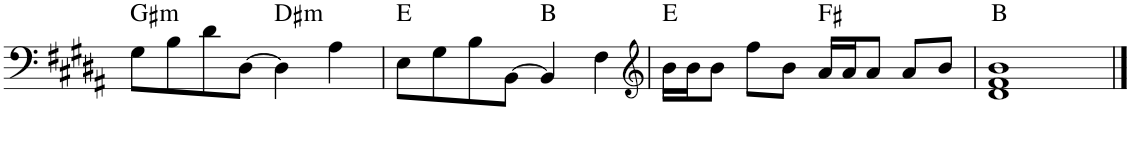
**kern	**harte
*part1	*part1
*staff1	*
*I"Piano	*
*I'Pno.	*
!!LO:PB:g=z
*clefF4	*
*k[f#c#g#d#a#]	*
*M4/4	*
=64	=64
!	!LO:H:kt=m
8G#\L	G#:min
8B\	.
8d#\	.
[8D#\J	.
!	!LO:H:kt=m
4D#\]	D#:min
4A#\	.
=65	=65
8E\L	E:maj
8G#\	.
8B\	.
[8BB\J	.
4BB/]	B:maj
4F#\	.
=66	=66
*clefG2	*
16b\LL	E:maj
16b\J	.
8b\J	.
8ff#\L	.
8b\J	.
16a#/LL	F#:maj
16a#/J	.
8a#/J	.
8a#/L	.
8b/J	.
=67	=67
1d# 1f# 1b	B:maj
==	==
*-	*-
